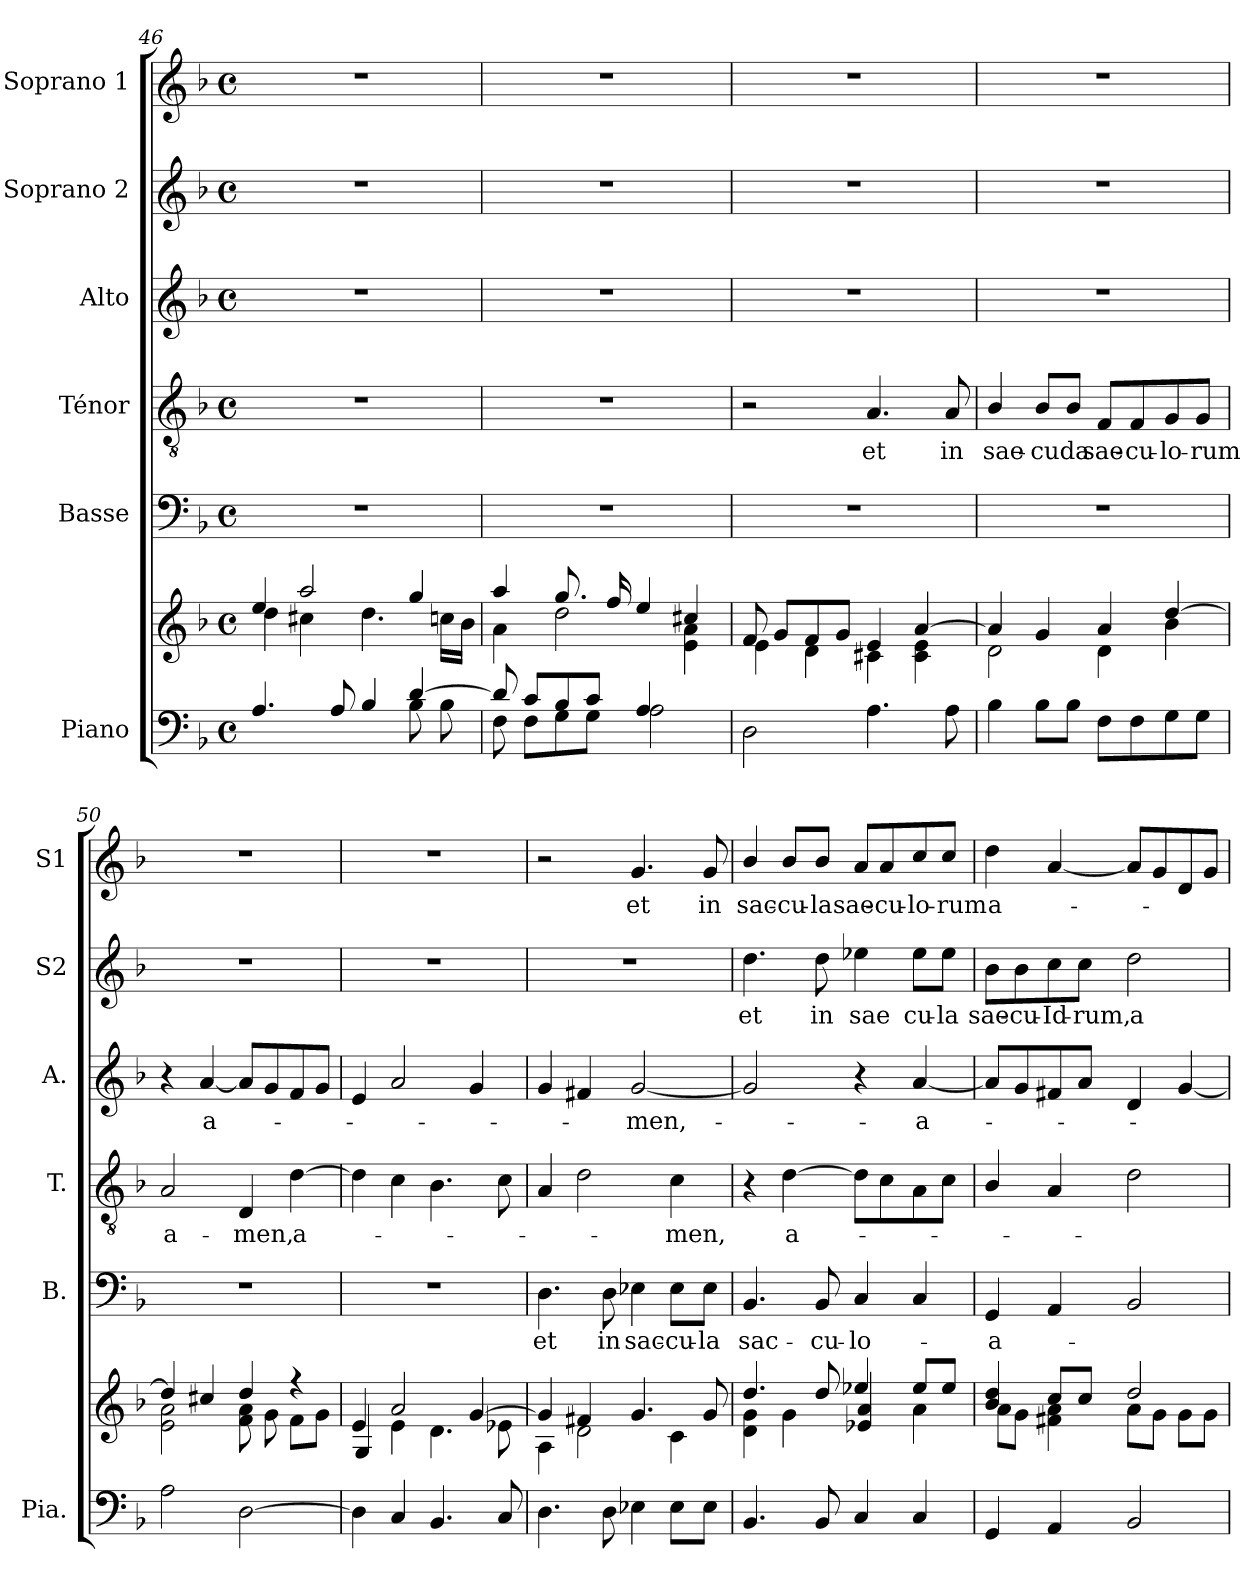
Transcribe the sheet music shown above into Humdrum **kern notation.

**kern	**kern	**kern	**text	**kern	**text	**kern	**text	**kern	**text	**kern	**text
*part6	*part6	*part5	*part5	*part4	*part4	*part3	*part3	*part2	*part2	*part1	*part1
*staff7	*staff6	*staff5	*staff5	*staff4	*staff4	*staff3	*staff3	*staff2	*staff2	*staff1	*staff1
*I"Piano	*	*I"Basse	*	*I"Ténor	*	*I"Alto	*	*I"Soprano 2	*	*I"Soprano 1	*
*I'Pia.	*	*I'B.	*	*I'T.	*	*I'A.	*	*I'S2	*	*I'S1	*
*clefF4	*clefG2	*clefF4	*	*clefGv2	*	*clefG2	*	*clefG2	*	*clefG2	*
*k[b-]	*k[b-]	*k[b-]	*	*k[b-]	*	*k[b-]	*	*k[b-]	*	*k[b-]	*
*M4/4	*M4/4	*M4/4	*	*M4/4	*	*M4/4	*	*M4/4	*	*M4/4	*
*met(c)	*met(c)	*met(c)	*	*met(c)	*	*met(c)	*	*met(c)	*	*met(c)	*
=46	=46	=46	=46	=46	=46	=46	=46	=46	=46	=46	=46
*^	*^	*	*	*	*	*	*	*	*	*	*
4.A/	2.ryy	4ee/	4dd\	1rF	.	1rd	.	1rdd	.	1rdd	.	1rdd	.
.	.	2aa/	4cc#X\	.	.	.	.	.	.	.	.	.	.
8A/	.	.	.	.	.	.	.	.	.	.	.	.	.
4B-/	.	.	4.dd\	.	.	.	.	.	.	.	.	.	.
[4d/	8B-\	4gg/	.	.	.	.	.	.	.	.	.	.	.
.	8B-\	.	16ccn\LL	.	.	.	.	.	.	.	.	.	.
.	.	.	16b-\JJ	.	.	.	.	.	.	.	.	.	.
!!LO:LB:g=z
=47	=47	=47	=47	=47	=47	=47	=47	=47	=47	=47	=47	=47	=47
8d/]	8F\	4aa/	4a\	1r	.	1rd	.	1rdd	.	1rdd	.	1rdd	.
8c/L	8F\L	.	.	.	.	.	.	.	.	.	.	.	.
8B-/	8G\	8.gg/	2dd\	.	.	.	.	.	.	.	.	.	.
8c/J	8G\J	.	.	.	.	.	.	.	.	.	.	.	.
.	.	16ff/	.	.	.	.	.	.	.	.	.	.	.
4A/	2A\	4ee/	.	.	.	.	.	.	.	.	.	.	.
4ryy	.	4cc#X/	4e\ 4a\	.	.	.	.	.	.	.	.	.	.
*v	*v	*	*	*	*	*	*	*	*	*	*	*	*
=48	=48	=48	=48	=48	=48	=48	=48	=48	=48	=48	=48	=48
2D\	8f/	4e\	1r	.	2r	.	1rdd	.	1rdd	.	1rdd	.
.	8g/L	.	.	.	.	.	.	.	.	.	.	.
.	8f/	4d\	.	.	.	.	.	.	.	.	.	.
.	8g/J	.	.	.	.	.	.	.	.	.	.	.
!	!	!	!	!	!	!LO:LY:b	!	!	!	!	!	!
4.A\	4e/	4c#X\	.	.	4.A/	et	.	.	.	.	.	.
.	[4a/	4c#\ 4e\	.	.	.	.	.	.	.	.	.	.
!	!	!	!	!	!	!LO:LY:b	!	!	!	!	!	!
8A\	.	.	.	.	8A/	in	.	.	.	.	.	.
=49	=49	=49	=49	=49	=49	=49	=49	=49	=49	=49	=49	=49
!	!	!	!	!	!	!LO:LY:b	!	!	!	!	!	!
4B-\	4a/]	2d\	1r	.	4B-/	sae-	1rdd	.	1r	.	1rdd	.
!	!	!	!	!	!	!LO:LY:b	!	!	!	!	!	!
8B-\L	4g/	.	.	.	8B-/L	-cuda	.	.	.	.	.	.
8B-\J	.	.	.	.	8B-/J	.	.	.	.	.	.	.
!	!	!	!	!	!	!LO:LY:b	!	!	!	!	!	!
8F\L	4a/	4d\	.	.	8F/L	sae-	.	.	.	.	.	.
!	!	!	!	!	!	!LO:LY:b	!	!	!	!	!	!
8F\	.	.	.	.	8F/	-cu-	.	.	.	.	.	.
!	!	!	!	!	!	!LO:LY:b	!	!	!	!	!	!
8G\	[4dd/	4b-\	.	.	8G/	-lo-	.	.	.	.	.	.
!	!	!	!	!	!	!LO:LY:b	!	!	!	!	!	!
8G\J	.	.	.	.	8G/J	-rum	.	.	.	.	.	.
=50	=50	=50	=50	=50	=50	=50	=50	=50	=50	=50	=50	=50
!	!	!	!	!	!	!LO:LY:b	!	!	!	!	!	!
2A\	4dd/]	2e\ 2a\	1r	.	2A/	a-	4r	.	1rdd	.	1rdd	.
!	!	!	!	!	!	!	!	!LO:LY:b	!	!	!	!
.	4cc#X/	.	.	.	.	.	[4a/	a-	.	.	.	.
!	!	!	!	!	!	!LO:LY:b	!	!	!	!	!	!
[2D\	4dd/	8f\ 8a\	.	.	4D/	-men,	8a/L]	.	.	.	.	.
.	.	8g\	.	.	.	.	8g/	.	.	.	.	.
!	!	!	!	!	!	!LO:LY:b	!	!	!	!	!	!
.	4r	8f\L	.	.	[4d\	a-	8f/	.	.	.	.	.
.	.	8g\J	.	.	.	.	8g/J	.	.	.	.	.
=51	=51	=51	=51	=51	=51	=51	=51	=51	=51	=51	=51	=51
4D\]	4e/	4G/	1r	.	4d\]	.	4e/	.	1rdd	.	1rdd	.
4C/	2a/	4e\	.	.	4c\	.	2a/	.	.	.	.	.
4.BB-/	.	4.d\	.	.	4.B-\	.	.	.	.	.	.	.
.	[4g/	.	.	.	.	.	4g/	.	.	.	.	.
8C/	.	8e-X\	.	.	8c\	.	.	.	.	.	.	.
!!LO:PB:g=z
=52	=52	=52	=52	=52	=52	=52	=52	=52	=52	=52	=52	=52
!	!	!	!	!LO:LY:b	!	!	!	!	!	!	!	!
4.D\	4g/]	4A\	4.D\	et	4A/	.	4g/	.	1rdd	.	2r	.
.	4f#X/	2d\	.	.	2d\	.	4f#X/	.	.	.	.	.
!	!	!	!	!LO:LY:b	!	!	!	!	!	!	!	!
8D\	.	.	8D\	in	.	.	.	.	.	.	.	.
!	!	!	!	!LO:LY:b	!	!	!	!LO:LY:b	!	!	!	!LO:LY:b
4E-X\	4.g/	.	4E-X\	sac-	.	.	[2g/	-men,-	.	.	4.g/	et
!	!	!	!	!LO:LY:b	!	!LO:LY:b	!	!	!	!	!	!
8E-\L	.	4c\	8E-\L	-cu-	4c\	men,	.	.	.	.	.	.
!	!	!	!	!LO:LY:b	!	!	!	!	!	!	!	!LO:LY:b
8E-\J	8g/	.	8E-\J	-la	.	.	.	.	.	.	8g/	in
=53	=53	=53	=53	=53	=53	=53	=53	=53	=53	=53	=53	=53
!	!	!	!	!LO:LY:b	!	!	!	!	!	!LO:LY:b	!	!LO:LY:b
4.BB-/	4.dd/	4d\ 4g\	4.BB-/	sac-	4r	.	2g/]	.	4.dd\	et	4b-/	sac-
!	!	!	!	!	!	!LO:LY:b	!	!	!	!	!	!LO:LY:b
.	.	4g\	.	.	[4d\	a-	.	.	.	.	8b-/L	-cu-
!	!	!	!	!LO:LY:b	!	!	!	!	!	!LO:LY:b	!	!LO:LY:b
8BB-/	8dd/	.	8BB-/	-cu-	.	.	.	.	8dd\	in	8b-/J	-la
!	!	!	!	!LO:LY:b	!	!	!	!	!	!LO:LY:b	!	!LO:LY:b
4C/	4ee-X/	4e-X/ 4a/	4C/	-lo-	8d\L]	.	4r	.	4ee-X\	sae	8a/L	sae-
!	!	!	!	!	!	!	!	!	!	!	!	!LO:LY:b
.	.	.	.	.	8c\	.	.	.	.	.	8a/	-cu-
!	!	!	!	!	!	!	!	!LO:LY:b	!	!LO:LY:b	!	!LO:LY:b
4C/	8ee-/L	4a\	4C/	.	8A\	.	[4a/	-a-	8ee-\L	cu-	8cc/	-lo-
!	!	!	!	!	!	!	!	!	!	!LO:LY:b	!	!LO:LY:b
.	8ee-/J	.	.	.	8c\J	.	.	.	8ee-\J	-la	8cc/J	-rum
=54	=54	=54	=54	=54	=54	=54	=54	=54	=54	=54	=54	=54
!	!	!	!	!LO:LY:b	!	!	!	!	!	!LO:LY:b	!	!LO:LY:b
4GG/	4b-/ 4dd/	8a\L	4GG/	-a-	4B-/	.	8a/L]	.	8b-\L	sae-	4dd\	a-
!	!	!	!	!	!	!	!	!	!	!LO:LY:b	!	!
.	.	8g\J	.	.	.	.	8g/	.	8b-\	-cu-	.	.
!	!	!	!	!	!	!	!	!	!	!LO:LY:b	!	!
4AA/	8cc/L	4f#X\ 4a\	4AA/	.	4A/	.	8f#X/	.	8cc\	-Id-	[4a/	.
!	!	!	!	!	!	!	!	!	!	!LO:LY:b	!	!
.	8cc/J	.	.	.	.	.	8a/J	.	8cc\J	-rum,	.	.
!	!	!	!	!	!	!	!	!	!	!LO:LY:b	!	!
2BB-/	2dd/	8a\L	2BB-/	.	2d\	.	4d/	.	2dd\	a-	8a/L]	.
.	.	8g\J	.	.	.	.	.	.	.	.	8g/	.
.	.	8g\L	.	.	.	.	[4g/	.	.	.	8d/	.
.	.	8g\J	.	.	.	.	.	.	.	.	8g/J	.
*	*v	*v	*	*	*	*	*	*	*	*	*	*
=	=	=	=	=	=	=	=	=	=	=	=
*-	*-	*-	*-	*-	*-	*-	*-	*-	*-	*-	*-
